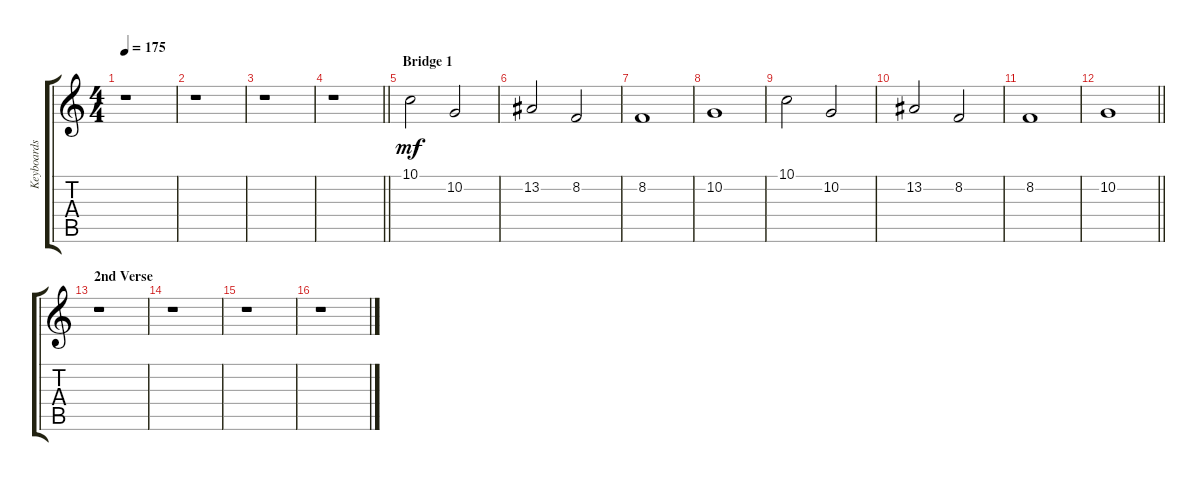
\track ("Keyboards 2" "Keyboards ") {instrument frenchhorn}
\staff {score tabs}
\tuning (D4 A3 F3 C3 G2 D2) {hide}
\ts (4 4)
\tempo 175
\clef g2
\ks c
r.1{dy mf} |
r.1 |
r.1 |
\barLineRight lightlight
r.1 |
\section ("" "Bridge 1")
10.1.2{volume 16 instrument frenchhorn} 10.2.2 |
13.2.2 8.2.2 |
8.2.1 |
10.2.1 |
10.1.2 10.2.2 |
13.2.2 8.2.2 |
8.2.1 |
\barLineRight lightlight
10.2.1 |
\section ("" "2nd Verse")
r.1 |
r.1 |
r.1 |
r.1
